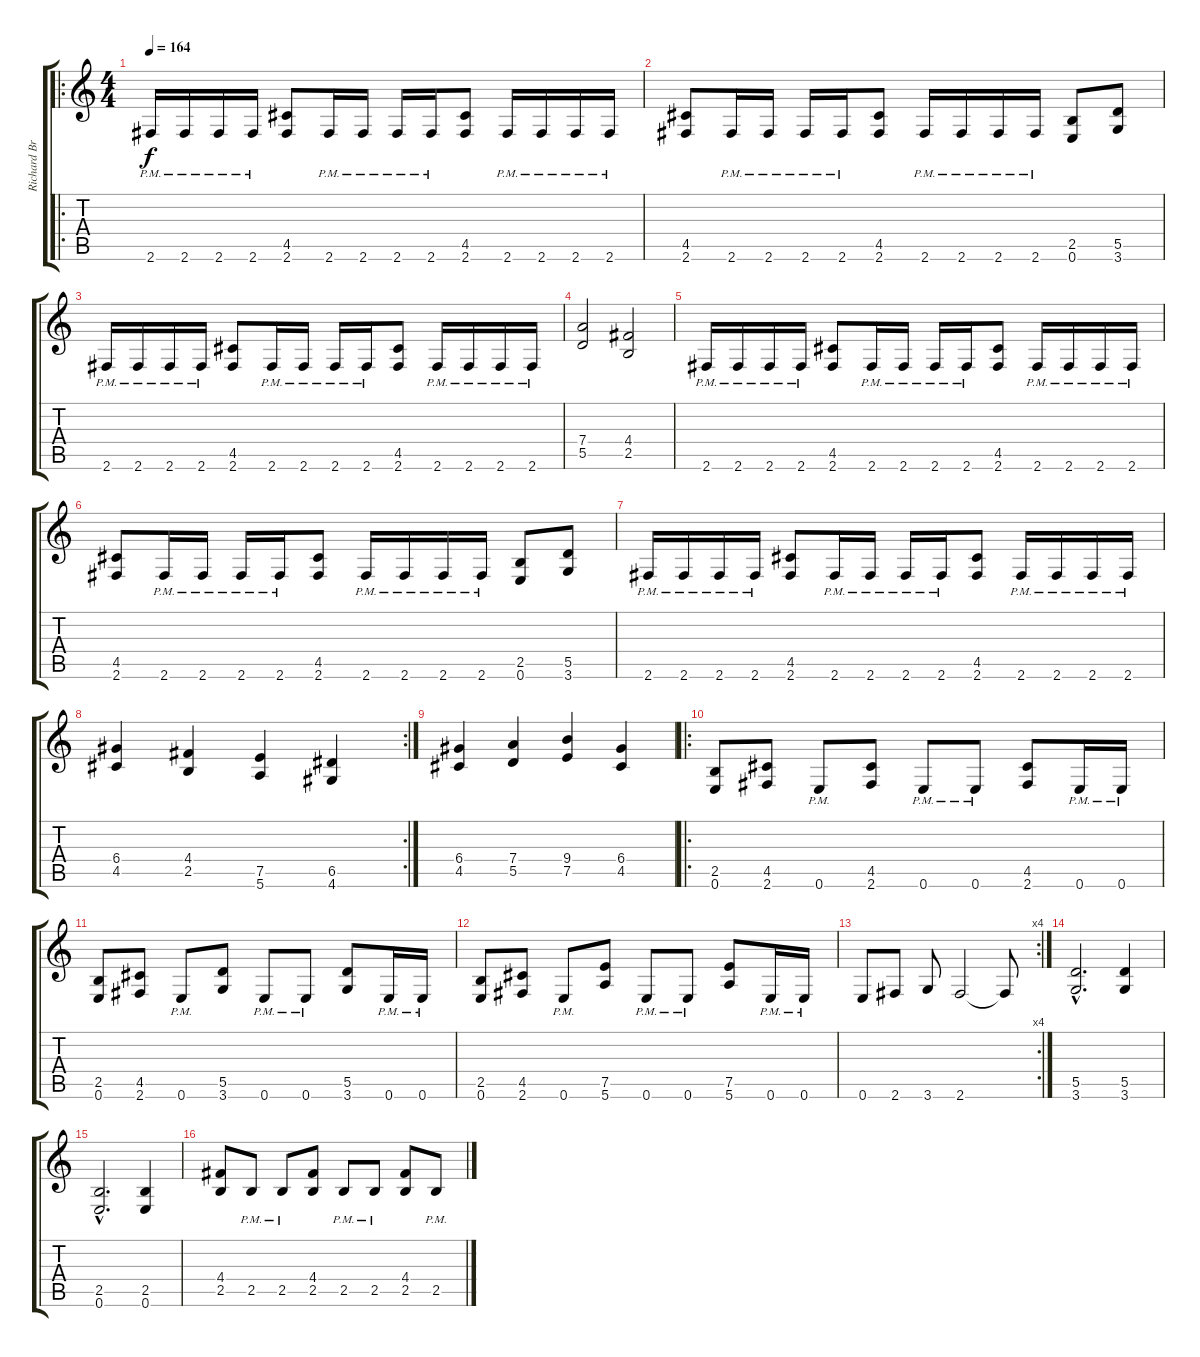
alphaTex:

\track ("Richard Bryngelsson" "Richard Br") {instrument distortionguitar}
\staff {score tabs}
\tuning (E4 B3 G3 D3 A2 E2) {hide}
\ro
\ts (4 4)
\tempo 164
\clef g2
\ks c
2.6{pm}.16{dy f} 2.6{pm}.16 2.6{pm}.16 2.6{pm}.16 (4.5 2.6).8 2.6{pm}.16 2.6{pm}.16 2.6{pm}.16 2.6{pm}.16 (4.5 2.6).8 2.6{pm}.16 2.6{pm}.16 2.6{pm}.16 2.6{pm}.16 |
(4.5 2.6).8 2.6{pm}.16 2.6{pm}.16 2.6{pm}.16 2.6{pm}.16 (4.5 2.6).8 2.6{pm}.16 2.6{pm}.16 2.6{pm}.16 2.6{pm}.16 (2.5 0.6).8 (5.5 3.6).8 |
2.6{pm}.16 2.6{pm}.16 2.6{pm}.16 2.6{pm}.16 (4.5 2.6).8 2.6{pm}.16 2.6{pm}.16 2.6{pm}.16 2.6{pm}.16 (4.5 2.6).8 2.6{pm}.16 2.6{pm}.16 2.6{pm}.16 2.6{pm}.16 |
(7.4 5.5).2 (4.4 2.5).2 |
2.6{pm}.16 2.6{pm}.16 2.6{pm}.16 2.6{pm}.16 (4.5 2.6).8 2.6{pm}.16 2.6{pm}.16 2.6{pm}.16 2.6{pm}.16 (4.5 2.6).8 2.6{pm}.16 2.6{pm}.16 2.6{pm}.16 2.6{pm}.16 |
(4.5 2.6).8 2.6{pm}.16 2.6{pm}.16 2.6{pm}.16 2.6{pm}.16 (4.5 2.6).8 2.6{pm}.16 2.6{pm}.16 2.6{pm}.16 2.6{pm}.16 (2.5 0.6).8 (5.5 3.6).8 |
2.6{pm}.16 2.6{pm}.16 2.6{pm}.16 2.6{pm}.16 (4.5 2.6).8 2.6{pm}.16 2.6{pm}.16 2.6{pm}.16 2.6{pm}.16 (4.5 2.6).8 2.6{pm}.16 2.6{pm}.16 2.6{pm}.16 2.6{pm}.16 |
\rc 2
(6.4 4.5).4 (4.4 2.5).4 (7.5 5.6).4 (6.5 4.6).4 |
(6.4 4.5).4 (7.4 5.5).4 (9.4 7.5).4 (6.4 4.5).4 |
\ro
(2.5 0.6).8 (4.5 2.6).8 0.6{pm}.8 (4.5 2.6).8 0.6{pm}.8 0.6{pm}.8 (4.5 2.6).8 0.6{pm}.16 0.6{pm}.16 |
(2.5 0.6).8 (4.5 2.6).8 0.6{pm}.8 (5.5 3.6).8 0.6{pm}.8 0.6{pm}.8 (5.5 3.6).8 0.6{pm}.16 0.6{pm}.16 |
(2.5 0.6).8 (4.5 2.6).8 0.6{pm}.8 (7.5 5.6).8 0.6{pm}.8 0.6{pm}.8 (7.5 5.6).8 0.6{pm}.16 0.6{pm}.16 |
\rc 4
0.6.8 2.6.8 3.6.8 2.6.2 2.6{t}.8 |
(5.5{hac} 3.6{hac}).2{d} (5.5 3.6).4 |
(2.5{hac} 0.6{hac}).2{d} (2.5 0.6).4 |
(4.4 2.5).8 2.5{pm}.8 2.5{pm}.8 (4.4 2.5).8 2.5{pm}.8 2.5{pm}.8 (4.4 2.5).8 2.5{pm}.8
